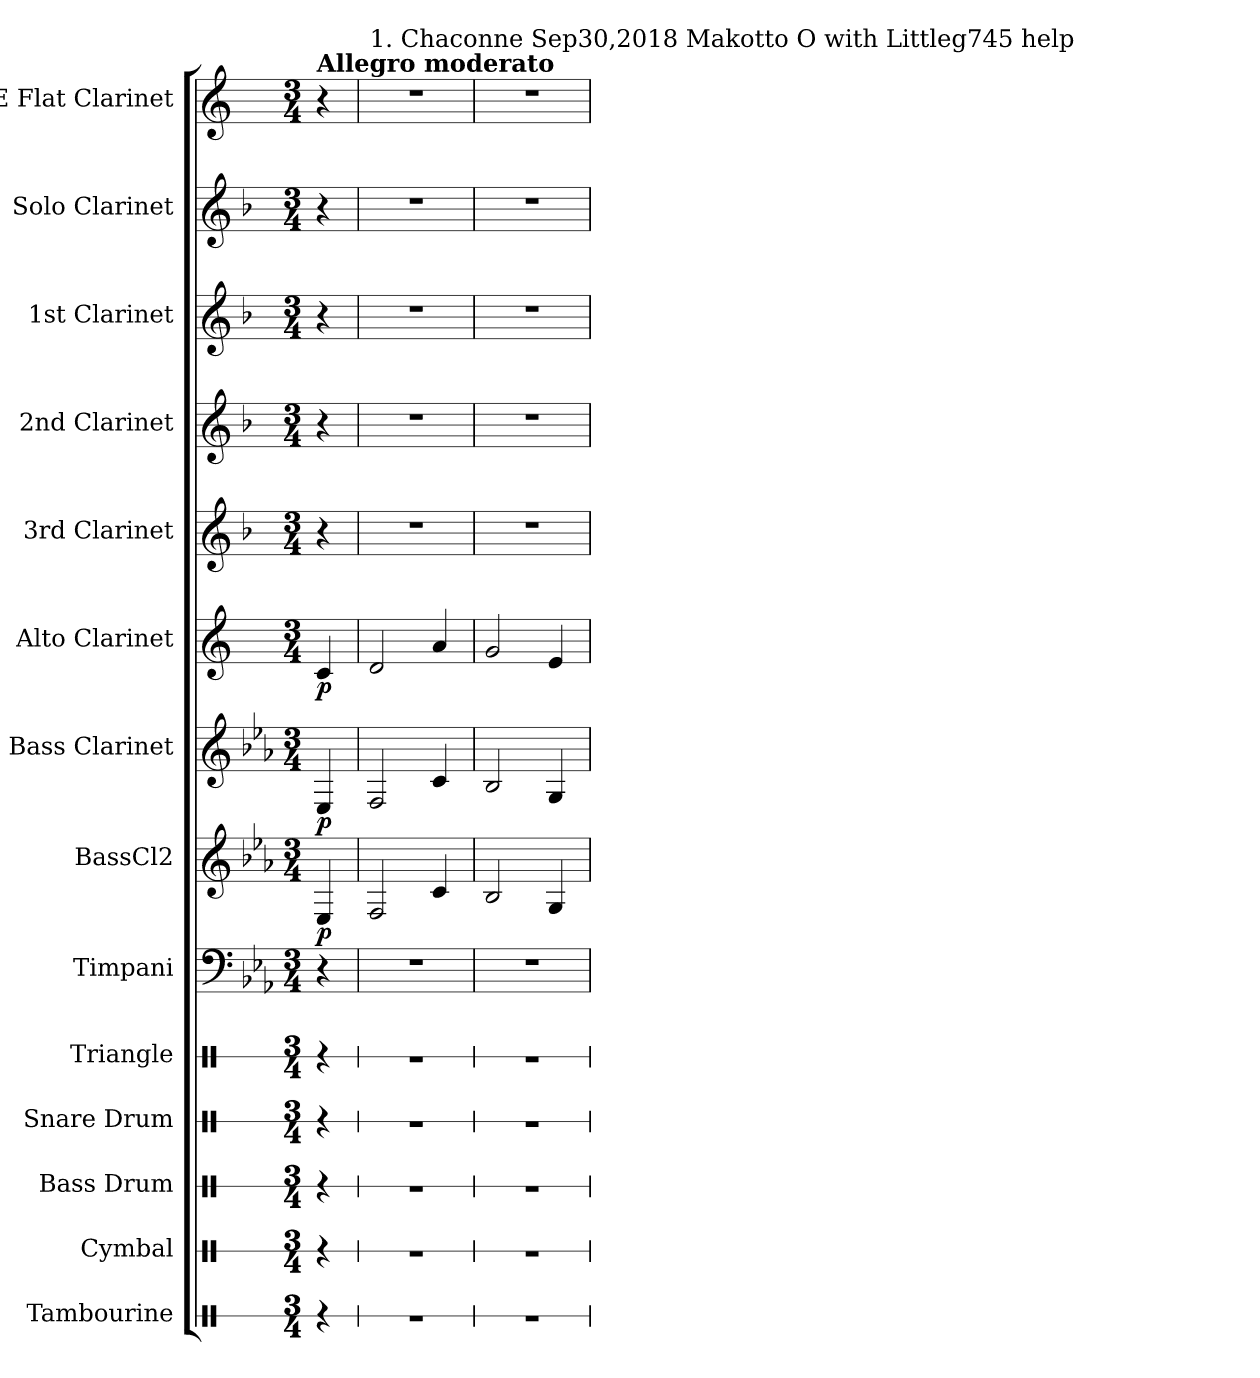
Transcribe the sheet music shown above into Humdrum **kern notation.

**kern	**kern	**kern	**kern	**kern	**kern	**kern	**dynam	**kern	**dynam	**kern	**dynam	**kern	**kern	**kern	**kern	**kern
*part14	*part13	*part12	*part11	*part10	*part9	*part8	*part8	*part7	*part7	*part6	*part6	*part5	*part4	*part3	*part2	*part1
*staff14	*staff13	*staff12	*staff11	*staff10	*staff9	*staff8	*staff8	*staff7	*staff7	*staff6	*staff6	*staff5	*staff4	*staff3	*staff2	*staff1
*I"Tambourine	*I"Cymbal	*I"Bass Drum	*I"Snare Drum	*I"Triangle	*I"Timpani	*I"BassCl2	*	*I"Bass Clarinet	*	*I"Alto Clarinet	*	*I"3rd Clarinet	*I"2nd Clarinet	*I"1st Clarinet	*I"Solo Clarinet	*I"E Flat Clarinet
*I'Tamb.	*I'Cym.	*I'B. Dr.	*I'Sn. Dr.	*I'Trgl.	*I'Timp.	*I'B. Cl2	*	*I'B. Cl.	*	*I'A. Cl.	*	*I'3rdCl.	*I'2nd Cl.	*I'1stCl.	*I'SoloCl.	*
*stria1	*stria1	*stria1	*stria1	*stria1	*	*	*	*	*	*	*	*	*	*	*	*
*clefX	*clefX	*clefX	*clefX	*clefX	*clefF4	*clefG2	*	*clefG2	*	*clefG2	*	*clefG2	*clefG2	*clefG2	*clefG2	*clefG2
*	*	*	*	*	*	*ITrd8c14	*	*ITrd8c14	*	*ITrd5c9	*	*ITrd1c2	*ITrd1c2	*ITrd1c2	*ITrd1c2	*ITrd-2c-3
*k[]	*k[]	*k[]	*k[]	*k[]	*k[b-e-a-]	*k[b-e-a-]	*	*k[b-e-a-]	*	*k[b-e-a-]	*	*k[b-e-a-]	*k[b-e-a-]	*k[b-e-a-]	*k[b-e-a-]	*k[b-e-a-]
*M3/4	*M3/4	*M3/4	*M3/4	*M3/4	*M3/4	*M3/4	*	*M3/4	*	*M3/4	*	*M3/4	*M3/4	*M3/4	*M3/4	*M3/4
=	=	=	=	=	=	=	=	=	=	=	=	=	=	=	=	=
!	!	!	!	!	!	!	!	!	!	!	!	!	!	!	!	!LO:TX:a:B:t=Allegro  moderato
!	!	!	!	!	!	!	!LO:DY:b	!	!LO:DY:b	!	!LO:DY:b	!	!	!	!	!
4r	4r	4r	4r	4r	4r	4EE-/	p	4EE-/	p	4E-/	p	4r	4r	4r	4r	4r
=1	=1	=1	=1	=1	=1	=1	=1	=1	=1	=1	=1	=1	=1	=1	=1	=1
!	!	!	!	!	!	!	!	!	!	!	!	!	!	!	!	!LO:TX:a:t=1. Chaconne  Sep30,2018 Makotto O with Littleg745  help
2.r	2.r	2.r	2.r	2.r	2.r	2FF/	.	2FF/	.	2F/	.	2.r	2.r	2.r	2.r	2.r
.	.	.	.	.	.	4C/	.	4C/	.	4c/	.	.	.	.	.	.
=2	=2	=2	=2	=2	=2	=2	=2	=2	=2	=2	=2	=2	=2	=2	=2	=2
2.r	2.r	2.r	2.r	2.r	2.r	2BB-/	.	2BB-/	.	2B-/	.	2.r	2.r	2.r	2.r	2.r
.	.	.	.	.	.	4GG/	.	4GG/	.	4G/	.	.	.	.	.	.
=	=	=	=	=	=	=	=	=	=	=	=	=	=	=	=	=
*-	*-	*-	*-	*-	*-	*-	*-	*-	*-	*-	*-	*-	*-	*-	*-	*-
